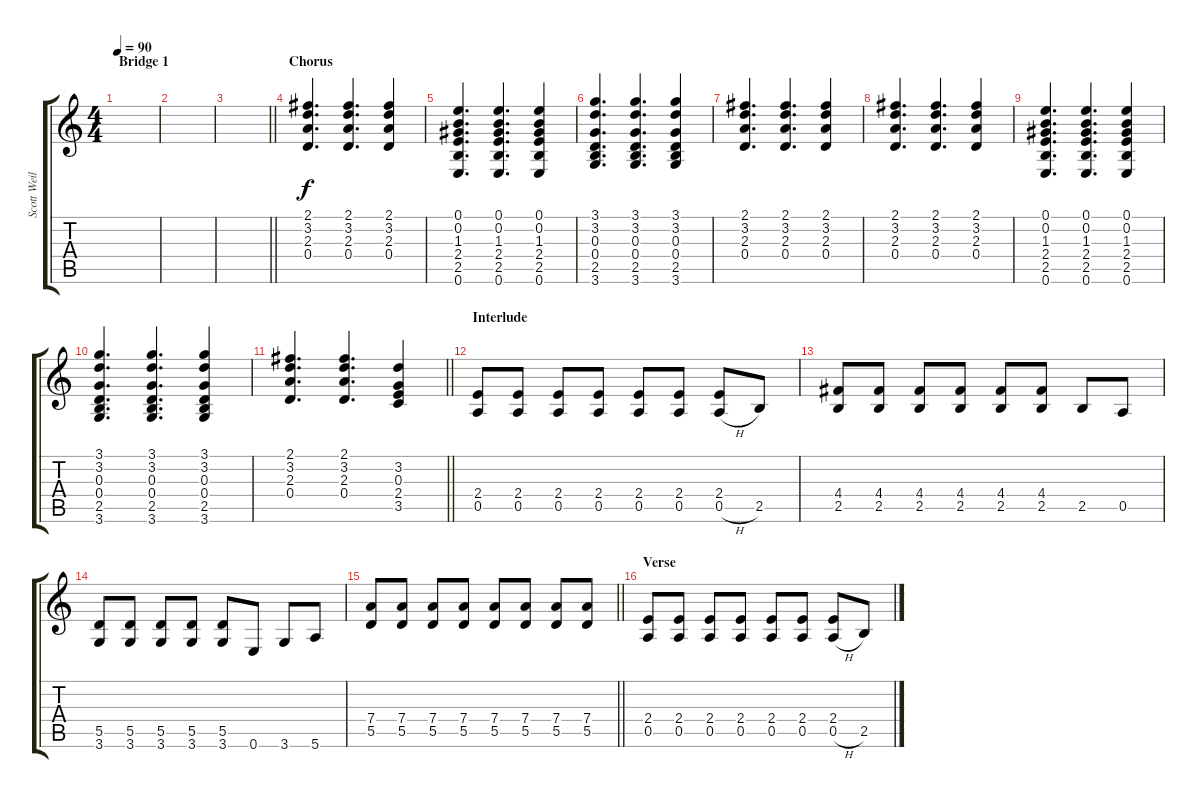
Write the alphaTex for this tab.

\track ("Scott Weiland" "Scott Weil") {instrument overdrivenguitar}
\staff {score tabs}
\tuning (E4 B3 G3 D3 A2 E2) {hide}
\ts (4 4)
\section ("" "Bridge 1")
\tempo 90
\clef g2
\ks c
|
|
\barLineRight lightlight
|
\section ("" "Chorus")
(2.1 3.2 2.3 0.4).4{d} (2.1 3.2 2.3 0.4).4{d} (2.1 3.2 2.3 0.4).4 |
(0.1 0.2 1.3 2.4 2.5 0.6).4{d} (0.1 0.2 1.3 2.4 2.5 0.6).4{d} (0.1 0.2 1.3 2.4 2.5 0.6).4 |
(3.1 3.2 0.3 0.4 2.5 3.6).4{d} (3.1 3.2 0.3 0.4 2.5 3.6).4{d} (3.1 3.2 0.3 0.4 2.5 3.6).4 |
(2.1 3.2 2.3 0.4).4{d} (2.1 3.2 2.3 0.4).4{d} (2.1 3.2 2.3 0.4).4 |
(2.1 3.2 2.3 0.4).4{d} (2.1 3.2 2.3 0.4).4{d} (2.1 3.2 2.3 0.4).4 |
(0.1 0.2 1.3 2.4 2.5 0.6).4{d} (0.1 0.2 1.3 2.4 2.5 0.6).4{d} (0.1 0.2 1.3 2.4 2.5 0.6).4 |
(3.1 3.2 0.3 0.4 2.5 3.6).4{d} (3.1 3.2 0.3 0.4 2.5 3.6).4{d} (3.1 3.2 0.3 0.4 2.5 3.6).4 |
\barLineRight lightlight
(2.1 3.2 2.3 0.4).4{d} (2.1 3.2 2.3 0.4).4{d} (3.2 0.3 2.4 3.5).4 |
\section ("" "Interlude")
(2.4 0.5).8 (2.4 0.5).8 (2.4 0.5).8 (2.4 0.5).8 (2.4 0.5).8 (2.4 0.5).8 (2.4 0.5{h}).8 2.5.8 |
(4.4 2.5).8 (4.4 2.5).8 (4.4 2.5).8 (4.4 2.5).8 (4.4 2.5).8 (4.4 2.5).8 2.5.8 0.5.8 |
(5.5 3.6).8 (5.5 3.6).8 (5.5 3.6).8 (5.5 3.6).8 (5.5 3.6).8 0.6.8 3.6.8 5.6.8 |
\barLineRight lightlight
(7.4 5.5).8 (7.4 5.5).8 (7.4 5.5).8 (7.4 5.5).8 (7.4 5.5).8 (7.4 5.5).8 (7.4 5.5).8 (7.4 5.5).8 |
\section ("" "Verse")
(2.4 0.5).8 (2.4 0.5).8 (2.4 0.5).8 (2.4 0.5).8 (2.4 0.5).8 (2.4 0.5).8 (2.4 0.5{h}).8 2.5.8
